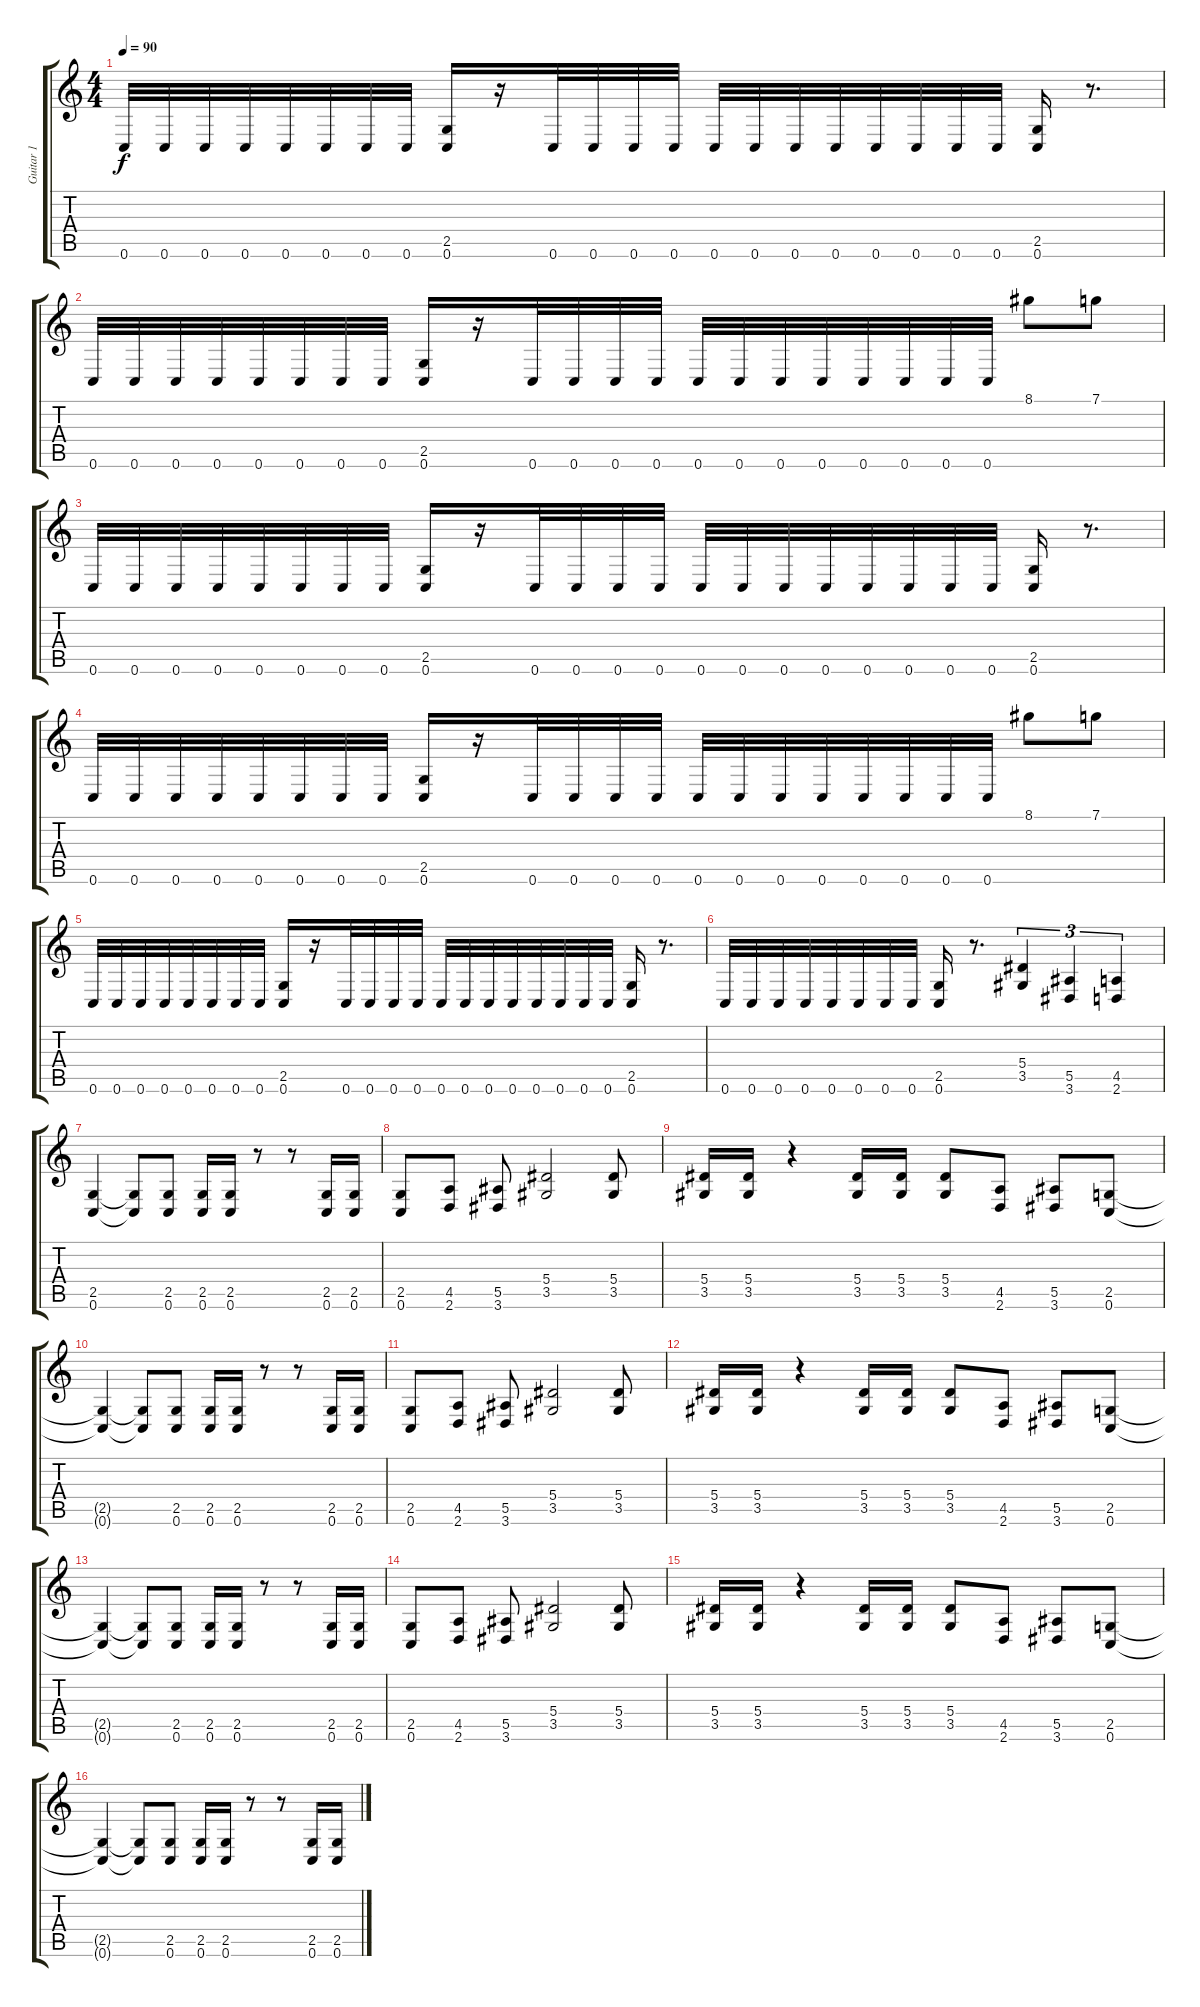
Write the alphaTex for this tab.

\track ("Guitar 1" "Guitar 1") {instrument distortionguitar}
\staff {score tabs}
\tuning (C4 G3 Eb3 Bb2 F2 C2) {hide}
\ts (4 4)
\tempo 90
\clef g2
\ks c
0.6.32{dy f} 0.6.32 0.6.32 0.6.32 0.6.32 0.6.32 0.6.32 0.6.32 (2.5 0.6).16 r.16 0.6.32 0.6.32 0.6.32 0.6.32 0.6.32 0.6.32 0.6.32 0.6.32 0.6.32 0.6.32 0.6.32 0.6.32 (2.5 0.6).16 r.8{d} |
0.6.32 0.6.32 0.6.32 0.6.32 0.6.32 0.6.32 0.6.32 0.6.32 (2.5 0.6).16 r.16 0.6.32 0.6.32 0.6.32 0.6.32 0.6.32 0.6.32 0.6.32 0.6.32 0.6.32 0.6.32 0.6.32 0.6.32 8.1.8 7.1.8 |
0.6.32 0.6.32 0.6.32 0.6.32 0.6.32 0.6.32 0.6.32 0.6.32 (2.5 0.6).16 r.16 0.6.32 0.6.32 0.6.32 0.6.32 0.6.32 0.6.32 0.6.32 0.6.32 0.6.32 0.6.32 0.6.32 0.6.32 (2.5 0.6).16 r.8{d} |
0.6.32 0.6.32 0.6.32 0.6.32 0.6.32 0.6.32 0.6.32 0.6.32 (2.5 0.6).16 r.16 0.6.32 0.6.32 0.6.32 0.6.32 0.6.32 0.6.32 0.6.32 0.6.32 0.6.32 0.6.32 0.6.32 0.6.32 8.1.8 7.1.8 |
0.6.32 0.6.32 0.6.32 0.6.32 0.6.32 0.6.32 0.6.32 0.6.32 (2.5 0.6).16 r.16 0.6.32 0.6.32 0.6.32 0.6.32 0.6.32 0.6.32 0.6.32 0.6.32 0.6.32 0.6.32 0.6.32 0.6.32 (2.5 0.6).16 r.8{d} |
0.6.32 0.6.32 0.6.32 0.6.32 0.6.32 0.6.32 0.6.32 0.6.32 (2.5 0.6).16 r.8{d} (5.4 3.5).4{tu (3 2)} (5.5 3.6).4{tu (3 2)} (4.5 2.6).4{tu (3 2)} |
(2.5 0.6).4 (2.5{t} 0.6{t}).8 (2.5 0.6).8 (2.5 0.6).16 (2.5 0.6).16 r.8 r.8 (2.5 0.6).16 (2.5 0.6).16 |
(2.5 0.6).8 (4.5 2.6).8 (5.5 3.6).8 (5.4 3.5).2 (5.4 3.5).8 |
(5.4 3.5).16 (5.4 3.5).16 r.4 (5.4 3.5).16 (5.4 3.5).16 (5.4 3.5).8 (4.5 2.6).8 (5.5 3.6).8 (2.5 0.6).8 |
(2.5{t} 0.6{t}).4 (2.5{t} 0.6{t}).8 (2.5 0.6).8 (2.5 0.6).16 (2.5 0.6).16 r.8 r.8 (2.5 0.6).16 (2.5 0.6).16 |
(2.5 0.6).8 (4.5 2.6).8 (5.5 3.6).8 (5.4 3.5).2 (5.4 3.5).8 |
(5.4 3.5).16 (5.4 3.5).16 r.4 (5.4 3.5).16 (5.4 3.5).16 (5.4 3.5).8 (4.5 2.6).8 (5.5 3.6).8 (2.5 0.6).8 |
(2.5{t} 0.6{t}).4 (2.5{t} 0.6{t}).8 (2.5 0.6).8 (2.5 0.6).16 (2.5 0.6).16 r.8 r.8 (2.5 0.6).16 (2.5 0.6).16 |
(2.5 0.6).8 (4.5 2.6).8 (5.5 3.6).8 (5.4 3.5).2 (5.4 3.5).8 |
(5.4 3.5).16 (5.4 3.5).16 r.4 (5.4 3.5).16 (5.4 3.5).16 (5.4 3.5).8 (4.5 2.6).8 (5.5 3.6).8 (2.5 0.6).8 |
(2.5{t} 0.6{t}).4 (2.5{t} 0.6{t}).8 (2.5 0.6).8 (2.5 0.6).16 (2.5 0.6).16 r.8 r.8 (2.5 0.6).16 (2.5 0.6).16
